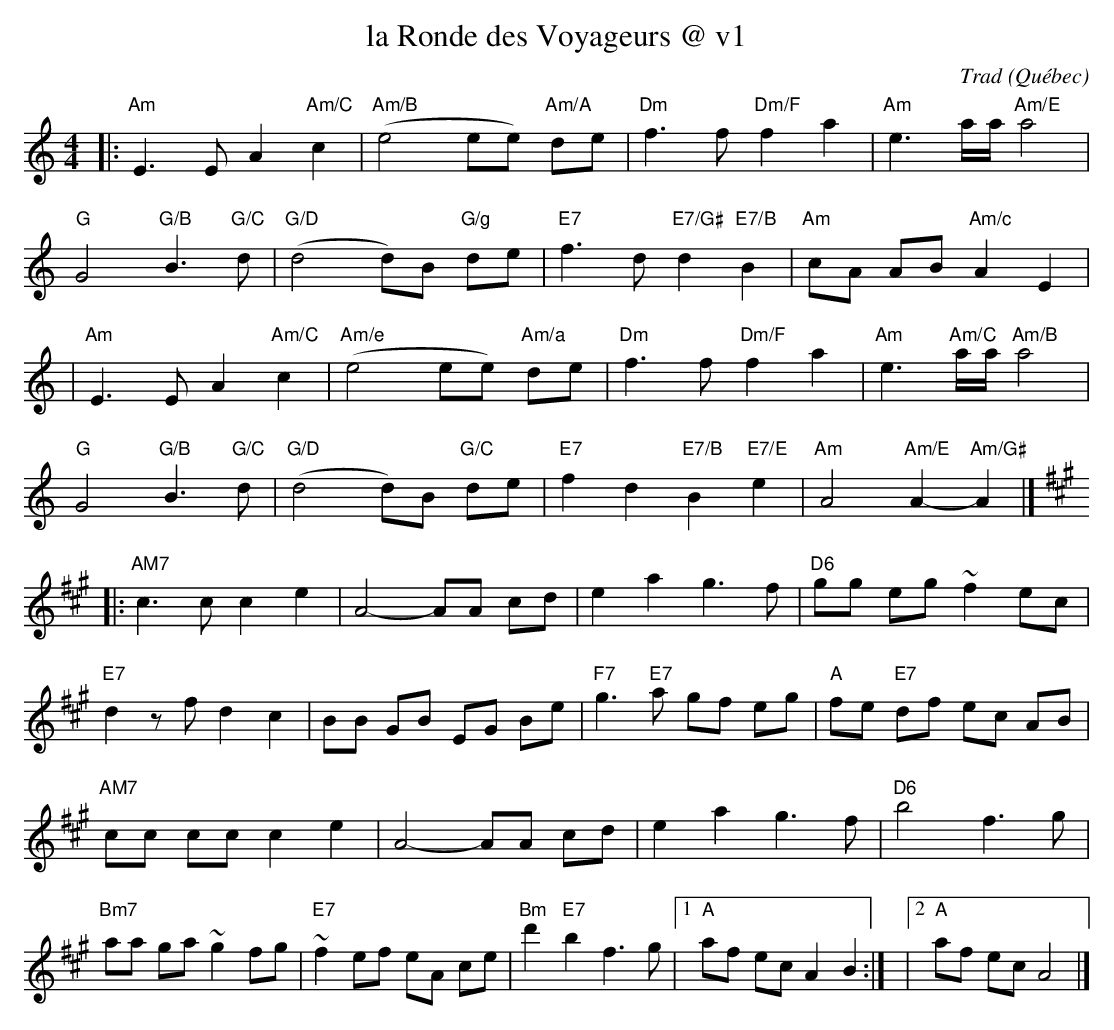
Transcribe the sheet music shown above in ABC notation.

X:1
T:la Ronde des Voyageurs @ v1
C:Trad
O:Québec
M:4/4
L:1/8
K:Amin
|: "Am" E3 E A2 "Am/C" c2 | "Am/B" (e4 ee) "Am/A" de | "Dm" f3 f "Dm/F" f2 a2 | "Am" e3 a/a/ "Am/E" a4 |
"G" G4 "G/B" B3 "G/C" d | "G/D" (d4 d)B "G/g" de | "E7" f3 d "E7/G#" d2 "E7/B" B2 | "Am" cA AB "Am/c" A2 E2 |
|"Am" E3 E A2 "Am/C" c2 | "Am/e" (e4 ee) "Am/a" de | "Dm" f3 f "Dm/F" f2 a2 | "Am" e3 "Am/C" a/a/  "Am/B" a4 |
"G" G4 "G/B" B3 "G/C" d | "G/D" (d4 d)B "G/C" de | "E7" f2 d2 "E7/B" B2  "E7/E" e2 | "Am" A4 "Am/E"A2- "Am/G#" A2 |]
K:Amaj
|: "AM7" c3 c c2 e2 | A4-AA cd |  e2 a2 g3 f | "D6" gg eg ~f2 ec |
"E7" d2 z f d2 c2 | BB GB EG Be | "F7" g3 "E7" a gf eg | "A" fe "E7" df ec AB |
"AM7" cc cc c2 e2 | A4-AA cd | e2 a2 g3 f | "D6" b4 f3 g |
"Bm7" aa ga ~g2 fg | "E7" ~f2 ef eA ce | "Bm" d'2 "E7" b2 f3 g |1 "A" af ec A2 B2 :| |2 "A" af ec A4 |]
